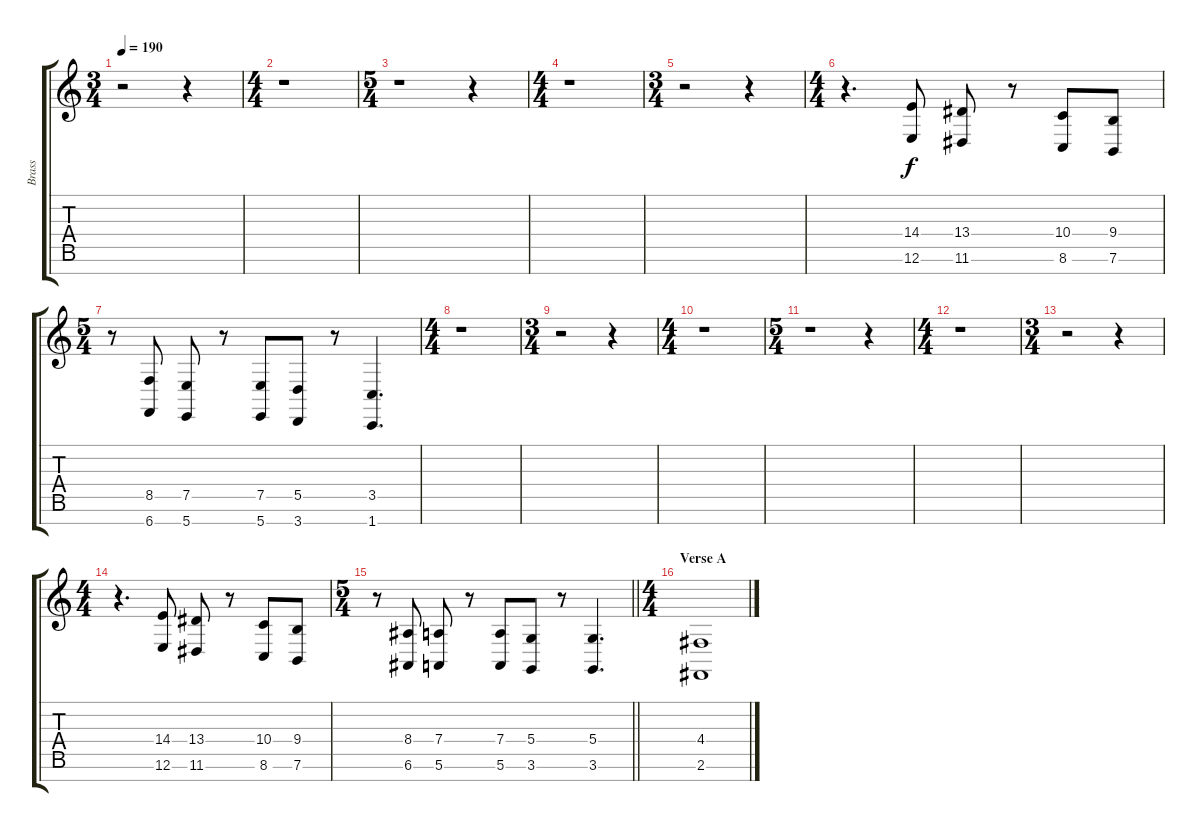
\track ("Brass" "Brass") {instrument brasssection}
\staff {score tabs}
\tuning (E4 B3 G3 D3 A2 E2 B1) {hide}
\ts (3 4)
\tempo 190
\clef g2
\ks c
r.2{dy f} r.4 |
\ts (4 4)
r.1 |
\ts (5 4)
r.1 r.4 |
\ts (4 4)
r.1 |
\ts (3 4)
r.2 r.4 |
\ts (4 4)
r.4{d balance 6} (14.4 12.6).8 (13.4 11.6).8 r.8{beam merge} (10.4 8.6).8 (9.4 7.6).8 |
\ts (5 4)
r.8 (8.5 6.7).8 (7.5 5.7).8 r.8 (7.5 5.7).8 (5.5 3.7).8 r.8 (3.5 1.7).4{d} |
\ts (4 4)
r.1 |
\ts (3 4)
r.2 r.4 |
\ts (4 4)
r.1 |
\ts (5 4)
r.1 r.4 |
\ts (4 4)
r.1 |
\ts (3 4)
r.2 r.4 |
\ts (4 4)
r.4{d} (14.4 12.6).8 (13.4 11.6).8 r.8{beam merge} (10.4 8.6).8 (9.4 7.6).8 |
\ts (5 4)
\barLineRight lightlight
r.8 (8.4 6.6).8 (7.4 5.6).8 r.8 (7.4 5.6).8 (5.4 3.6).8 r.8 (5.4 3.6).4{d} |
\ts (4 4)
\section ("" "Verse A")
(4.4 2.6).1
